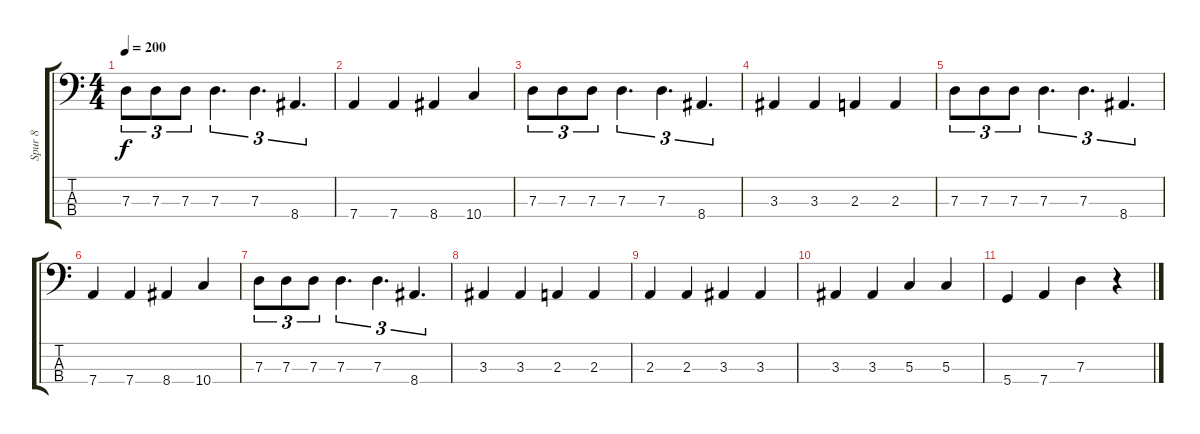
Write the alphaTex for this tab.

\track ("Spur 8" "Spur 8") {instrument electricbassfinger}
\staff {score tabs}
\tuning (F2 C2 G1 D1) {hide}
\ts (4 4)
\tempo 200
\clef f4
\ks c
7.3.8{tu (3 2) dy f} 7.3.8{tu (3 2)} 7.3.8{tu (3 2)} 7.3.4{d tu (3 2)} 7.3.4{d tu (3 2)} 8.4.4{d tu (3 2)} |
7.4.4 7.4.4 8.4.4 10.4.4 |
7.3.8{tu (3 2)} 7.3.8{tu (3 2)} 7.3.8{tu (3 2)} 7.3.4{d tu (3 2)} 7.3.4{d tu (3 2)} 8.4.4{d tu (3 2)} |
3.3.4 3.3.4 2.3.4 2.3.4 |
7.3.8{tu (3 2)} 7.3.8{tu (3 2)} 7.3.8{tu (3 2)} 7.3.4{d tu (3 2)} 7.3.4{d tu (3 2)} 8.4.4{d tu (3 2)} |
7.4.4 7.4.4 8.4.4 10.4.4 |
7.3.8{tu (3 2)} 7.3.8{tu (3 2)} 7.3.8{tu (3 2)} 7.3.4{d tu (3 2)} 7.3.4{d tu (3 2)} 8.4.4{d tu (3 2)} |
3.3.4 3.3.4 2.3.4 2.3.4 |
2.3.4 2.3.4 3.3.4 3.3.4 |
3.3.4 3.3.4 5.3.4 5.3.4 |
5.4.4 7.4.4 7.3.4 r.4
